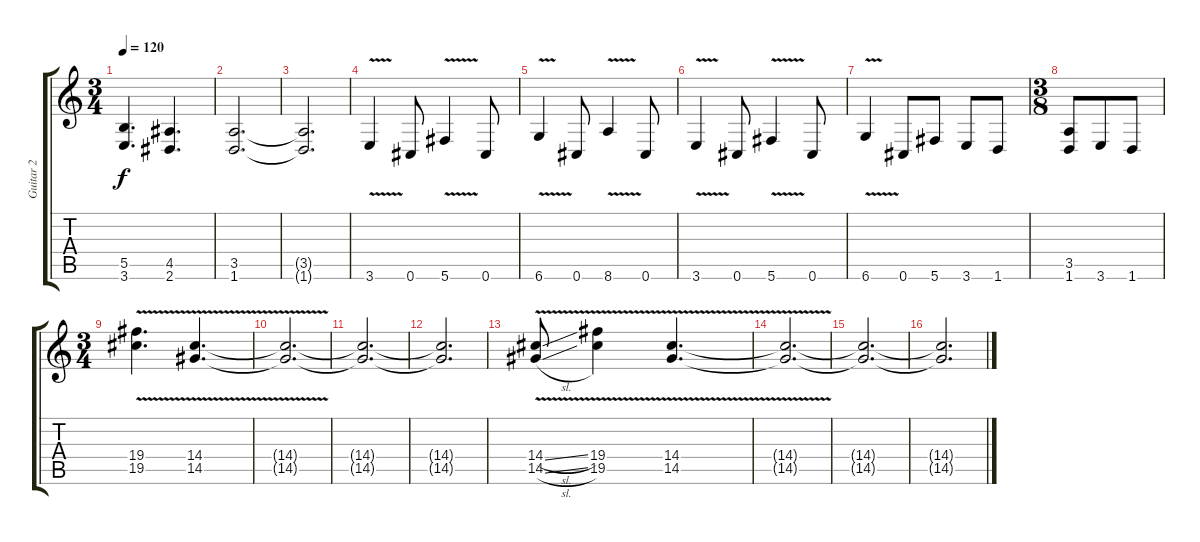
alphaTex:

\track ("Guitar 2" "Guitar 2") {instrument distortionguitar}
\staff {score tabs}
\tuning (Db4 Ab3 E3 B2 Gb2 Db2) {hide}
\ts (3 4)
\tempo 120
\clef g2
\ks c
(5.5{t} 3.6{t}).4{d dy f} (4.5 2.6).4{d} |
(3.5 1.6).2{d} |
(3.5{t} 1.6{t}).2{d} |
3.6{v}.4 0.6.8 5.6{v}.4 0.6.8 |
6.6{v}.4 0.6.8 8.6{v}.4 0.6.8 |
3.6{v}.4 0.6.8 5.6{v}.4 0.6.8 |
6.6{v}.4 0.6.8 5.6.8 3.6.8 1.6.8 |
\ts (3 8)
(3.5 1.6).8 3.6.8 1.6.8 |
\ts (3 4)
(19.4{v} 19.5{v}).4{d} (14.4{v} 14.5{v}).4{d} |
(14.4{t} 14.5{t}).2{d} |
(14.4{t} 14.5{t}).2{d} |
(14.4{t} 14.5{t}).2{d} |
(14.4{v sl} 14.5{v sl}).8 (19.4{v} 19.5{v}).4 (14.4{v} 14.5{v}).4{d} |
(14.4{t} 14.5{t}).2{d} |
(14.4{t} 14.5{t}).2{d} |
(14.4{t} 14.5{t}).2{d}
